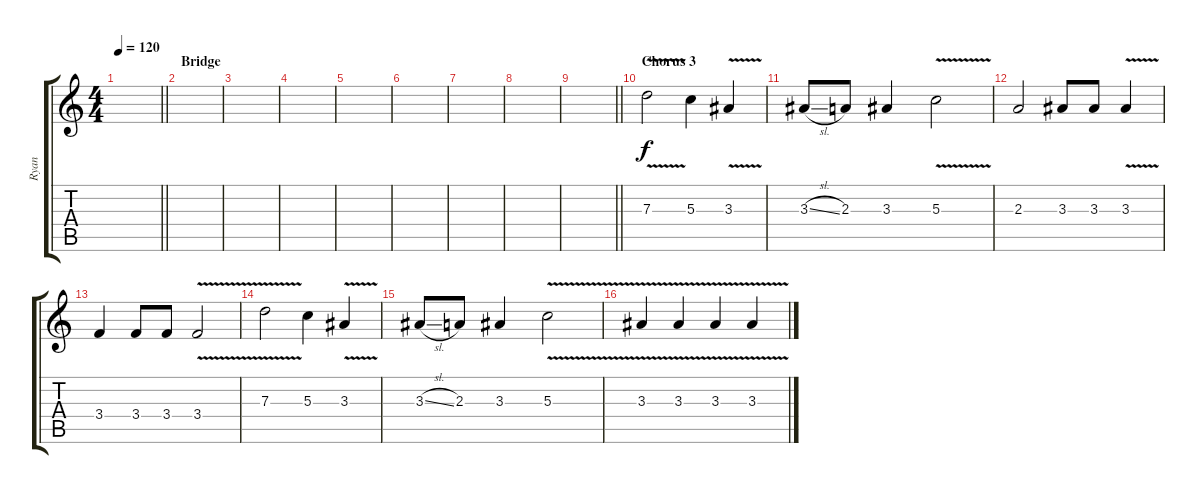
\track ("Ryan" "Ryan") {instrument overdrivenguitar}
\staff {score tabs}
\tuning (E4 B3 G3 D3 A2 E2) {hide}
\ts (4 4)
\tempo 120
\clef g2
\barLineRight lightlight
\ks c
|
\section ("" "Bridge")
|
|
|
|
|
|
|
\barLineRight lightlight
|
\section ("" "Chorus 3")
7.3{v}.2 5.3.4 3.3{v}.4 |
3.3{sl}.8 2.3.8 3.3.4 5.3{v}.2 |
2.3.2 3.3.8 3.3.8 3.3{v}.4 |
3.4.4 3.4.8 3.4.8 3.4{v}.2 |
7.3{v}.2 5.3.4 3.3{v}.4 |
3.3{sl}.8 2.3.8 3.3.4 5.3{v}.2 |
3.3{v}.4 3.3{v}.4 3.3{v}.4 3.3{v}.4
